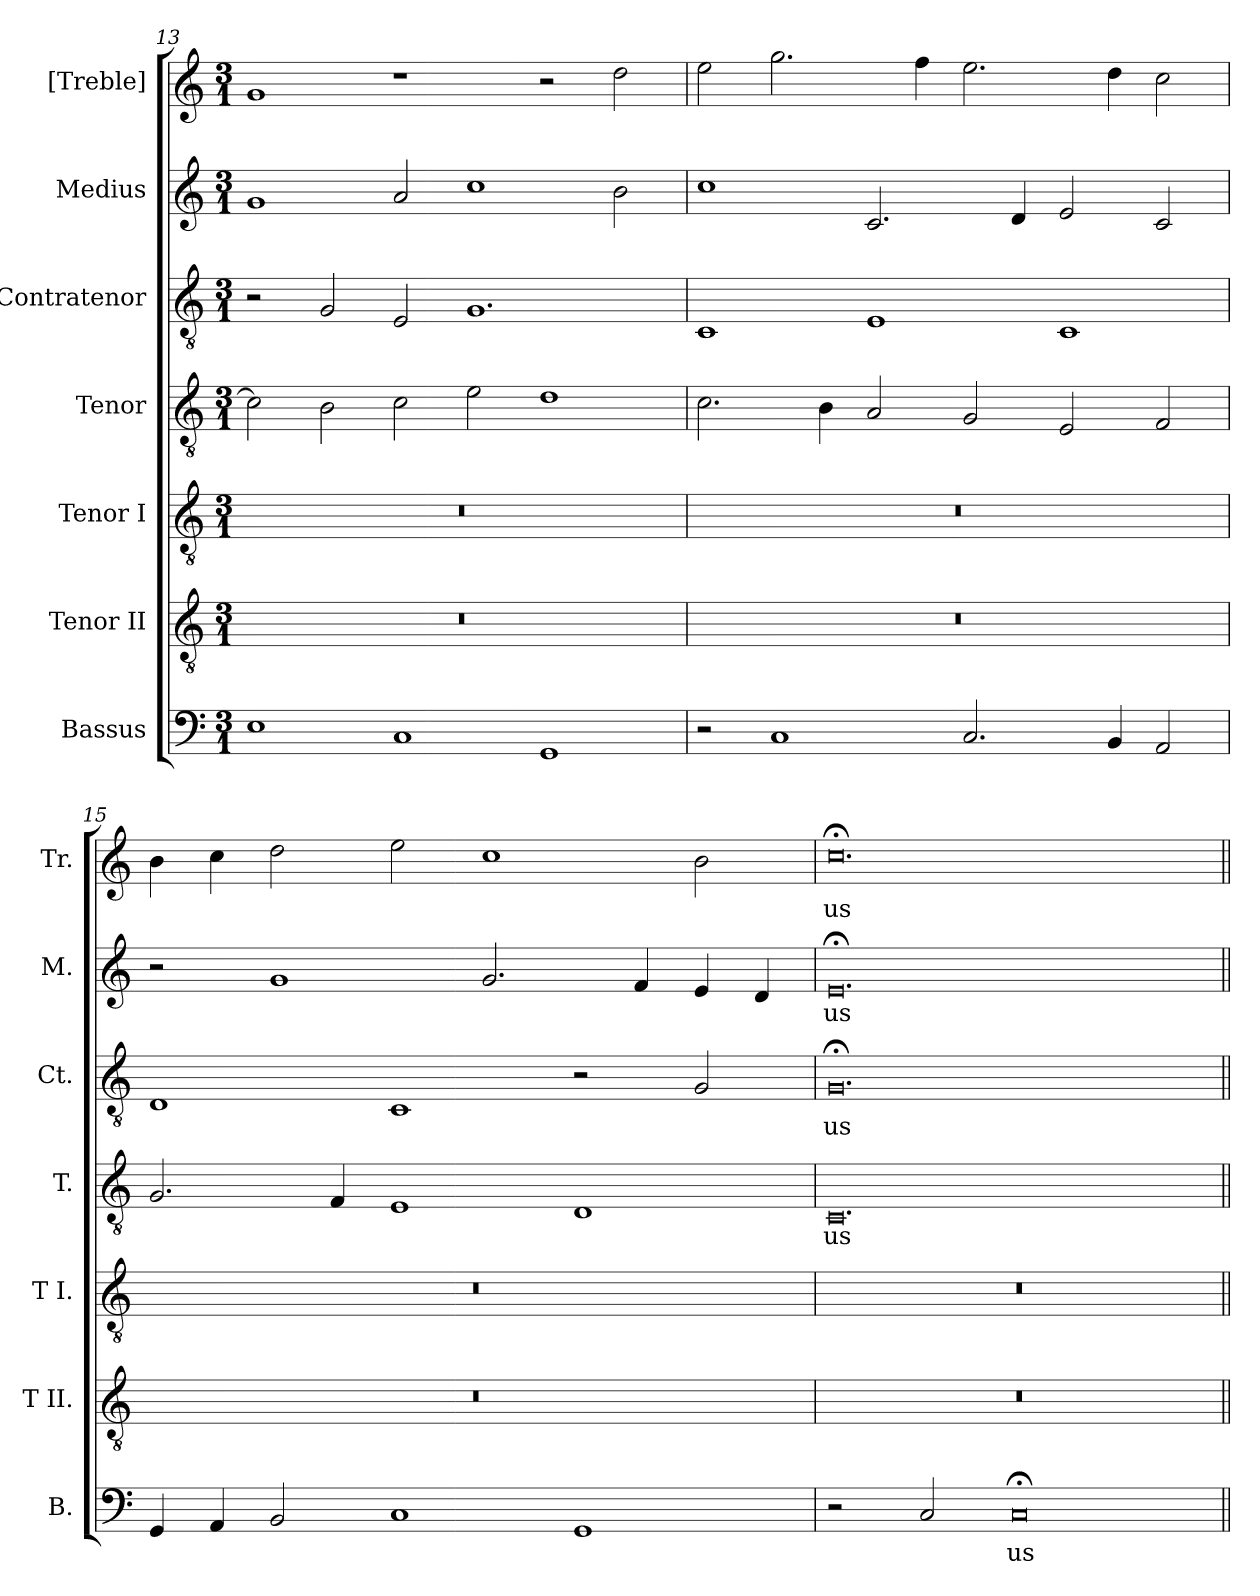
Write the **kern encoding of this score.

**kern	**text	**kern	**kern	**kern	**text	**kern	**text	**kern	**text	**kern	**text
*part7	*part7	*part6	*part5	*part4	*part4	*part3	*part3	*part2	*part2	*part1	*part1
*staff7	*staff7	*staff6	*staff5	*staff4	*staff4	*staff3	*staff3	*staff2	*staff2	*staff1	*staff1
*I"Bassus	*	*I"Tenor II	*I"Tenor I	*I"Tenor	*	*I"Contratenor	*	*I"Medius	*	*I"[Treble]	*
*I'B.	*	*I'T II.	*I'T I.	*I'T.	*	*I'Ct.	*	*I'M.	*	*I'Tr.	*
*clefF4	*	*clefGv2	*clefGv2	*clefGv2	*	*clefGv2	*	*clefG2	*	*clefG2	*
*	*	*ITrd7c12	*ITrd7c12	*ITrd7c12	*	*ITrd7c12	*	*	*	*	*
*k[]	*	*k[]	*k[]	*k[]	*	*k[]	*	*k[]	*	*k[]	*
*C:	*	*C:	*C:	*C:	*	*C:	*	*C:	*	*C:	*
*M3/1	*	*M3/1	*M3/1	*M3/1	*	*M3/1	*	*M3/1	*	*M3/1	*
=13	=13	=13	=13	=13	=13	=13	=13	=13	=13	=13	=13
!	!	!LO:N:vis=1	!LO:N:vis=1	!	!	!	!	!	!	!	!
1Ei	.	0.r	0.r	2Ci\]	.	2r	.	1gi	.	1gi	.
.	.	.	.	2BBi\	.	2GGi/	.	.	.	.	.
1Ci	.	.	.	2Ci\	.	2EEi/	.	2ai/	.	1r	.
.	.	.	.	2Ei\	.	1.GGi	.	1cci	.	.	.
1GGi	.	.	.	1Di	.	.	.	.	.	2r	.
.	.	.	.	.	.	.	.	2bi\	.	2ddi\	.
=14`	=14`	=14`	=14`	=14`	=14`	=14`	=14`	=14`	=14`	=14`	=14`
!	!	!LO:N:vis=1	!LO:N:vis=1	!	!	!	!	!	!	!	!
2r	.	0.r	0.r	2.Ci\	.	1CCi	.	1cci	.	2eei\	.
1Ci	.	.	.	.	.	.	.	.	.	2.ggi\	.
.	.	.	.	4BBi\	.	.	.	.	.	.	.
.	.	.	.	2AAi/	.	1EEi	.	2.ci/	.	.	.
.	.	.	.	.	.	.	.	.	.	4ffi\	.
2.Ci/	.	.	.	2GGi/	.	.	.	.	.	2.eei\	.
.	.	.	.	.	.	.	.	4di/	.	.	.
.	.	.	.	2EEi/	.	1CCi	.	2ei/	.	.	.
4BBi/	.	.	.	.	.	.	.	.	.	4ddi\	.
2AAi/	.	.	.	2FFi/	.	.	.	2ci/	.	2cci\	.
!!LO:LB:g=z
=15`	=15`	=15`	=15`	=15`	=15`	=15`	=15`	=15`	=15`	=15`	=15`
!	!	!LO:N:vis=1	!LO:N:vis=1	!	!	!	!	!	!	!	!
4GGi/	.	0.r	0.r	2.GGi/	.	1DDi	.	2r	.	4bi\	.
4AAi/	.	.	.	.	.	.	.	.	.	4cci\	.
2BBi/	.	.	.	.	.	.	.	1gi	.	2ddi\	.
.	.	.	.	4FFi/	.	.	.	.	.	.	.
1Ci	.	.	.	1EEi	.	1CCi	.	.	.	2eei\	.
.	.	.	.	.	.	.	.	2.gi/	.	1cci	.
1GGi	.	.	.	1DDi	.	2r	.	.	.	.	.
.	.	.	.	.	.	.	.	4fi/	.	.	.
.	.	.	.	.	.	2GGi/	.	4ei/	.	2bi\	.
.	.	.	.	.	.	.	.	4di/	.	.	.
=16`	=16`	=16`	=16`	=16`	=16`	=16`	=16`	=16`	=16`	=16`	=16`
!	!	!LO:N:vis=1	!LO:N:vis=1	!	!	!	!	!	!	!	!
!	!	!	!	!	!LO:LY:b:color=#000000	!	!	!	!	!	!
!	!	!	!	!	!	!	!LO:LY:b:color=#000000	!	!	!	!
!	!	!	!	!	!	!	!	!	!LO:LY:b:color=#000000	!	!
!	!	!	!	!	!	!	!	!	!	!	!LO:LY:b:color=#000000
2r	.	0.r	0.r	0.CCi	-us	0.GG;i	-us	0.e;i	-us	0.cc;i	-us
2Ci/	.	.	.	.	.	.	.	.	.	.	.
!	!LO:LY:b:color=#000000	!	!	!	!	!	!	!	!	!	!
0C;i	-us	.	.	.	.	.	.	.	.	.	.
=||	=||	=||	=||	=||	=||	=||	=||	=||	=||	=||	=||
*-	*-	*-	*-	*-	*-	*-	*-	*-	*-	*-	*-
